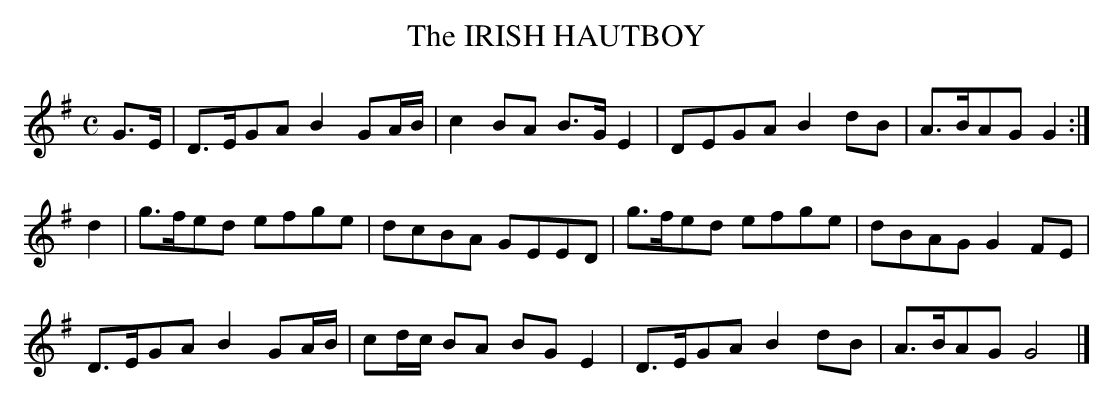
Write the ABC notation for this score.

X:1
T:IRISH HAUTBOY, The
Y:"moderate"
M:C
L:1/8
K:G
G>E|D>EGA B2GA/B/|c2BA B>GE2|DEGA B2dB|A>BAG G2:|
d2|g>fed efge|dcBA GEED|g>fed efge|dBAG G2FE|
D>EGA B2GA/B/|cd/c/ BA BGE2|D>EGA B2dB|A>BAG G4|]
